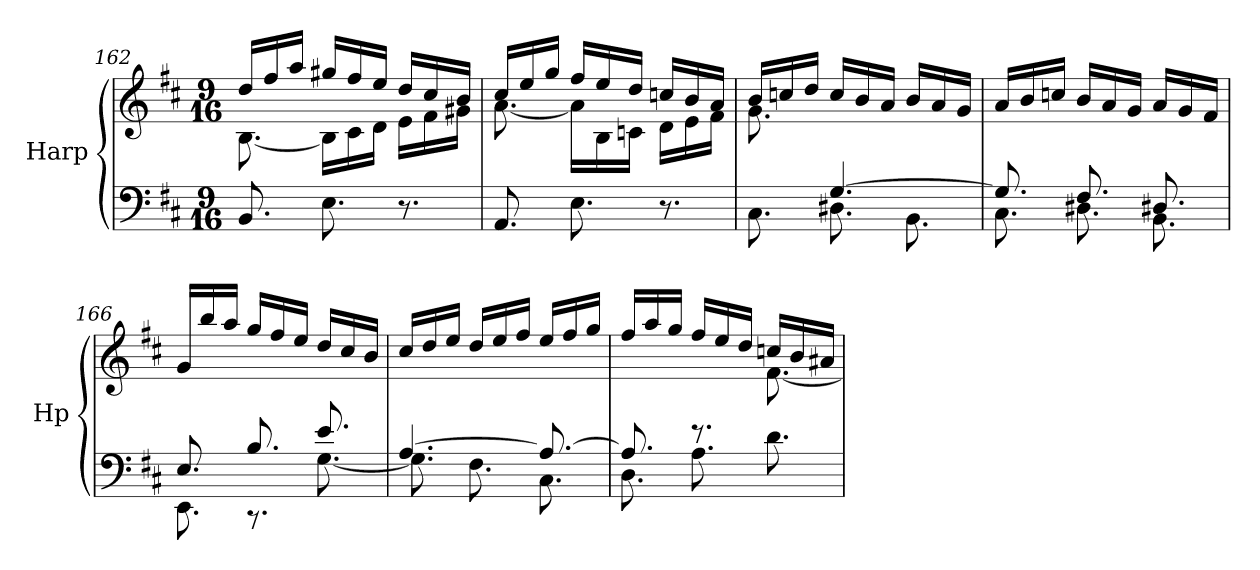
**kern	**kern
*part1	*part1
*staff2	*staff1
*I"Harp	*
*I'Hp	*
*clefF4	*clefG2
*k[f#c#]	*k[f#c#]
*M9/16	*M9/16
=162	=162
*	*^
8.BB/	16dd/LL	[8.B\
.	16ff#/	.
.	16aa/JJ	.
8.E\	16gg#X/LL	16B\LL]
.	16ff#/	16c#\
.	16ee/JJ	16d\JJ
8.r	16dd/LL	16e\LL
.	16cc#/	16f#\
.	16b/JJ	16g#X\JJ
=163	=163	=163
8.AA/	16cc#/LL	[8.a\
.	16ee/	.
.	16gg/JJ	.
8.E\	16ff#/LL	16a\LL]
.	16ee/	16B\
.	16dd/JJ	16cn\JJ
8.r	16ccn/LL	16d\LL
.	16b/	16e\
.	16a/JJ	16f#\JJ
=164	=164	=164
*^	*	*
8.ryy	8.C#\	16b/LL	8.g\
.	.	16ccn/	.
.	.	16dd/JJ	.
[4.G/	8.D#X\	16cc/LL	4.ryy
.	.	16b/	.
.	.	16a/JJ	.
.	8.BB\	16b/LL	.
.	.	16a/	.
.	.	16g/JJ	.
*	*	*v	*v
!!LO:PB:g=z
=165	=165	=165
8.G/]	8.C#\	16a/LL
.	.	16b/
.	.	16ccn/JJ
8.F#/	8.D#X\	16b/LL
.	.	16a/
.	.	16g/JJ
8.D#X/	8.BB\	16a/LL
.	.	16g/
.	.	16f#/JJ
=166	=166	=166
8.E/	8.EE\	16g/LL
.	.	16bb/
.	.	16aa/JJ
8.B/	8.rCC	16gg/LL
.	.	16ff#/
.	.	16ee/JJ
8.e/	[8.G\	16dd/LL
.	.	16cc#/
.	.	16b/JJ
=167	=167	=167
[4.A/	8.G\]	16cc#/LL
.	.	16dd/
.	.	16ee/JJ
.	8.F#\	16dd/LL
.	.	16ee/
.	.	16ff#/JJ
8.A/_	8.C#\	16ee/LL
.	.	16ff#/
.	.	16gg/JJ
=168	=168	=168
*	*	*^
8.A/]	8.D\	16ff#/LL	8.ryy
.	.	16aa/	.
.	.	16gg/JJ	.
4.ryy	8.A\	16ff#/LL	8.rBB
.	.	16ee/	.
.	.	16dd/JJ	.
.	8.d\	16ccn/LL	[8.f#\
.	.	16b/	.
.	.	16a#X/JJ	.
*v	*v	*	*
*	*v	*v
=	=
*-	*-
